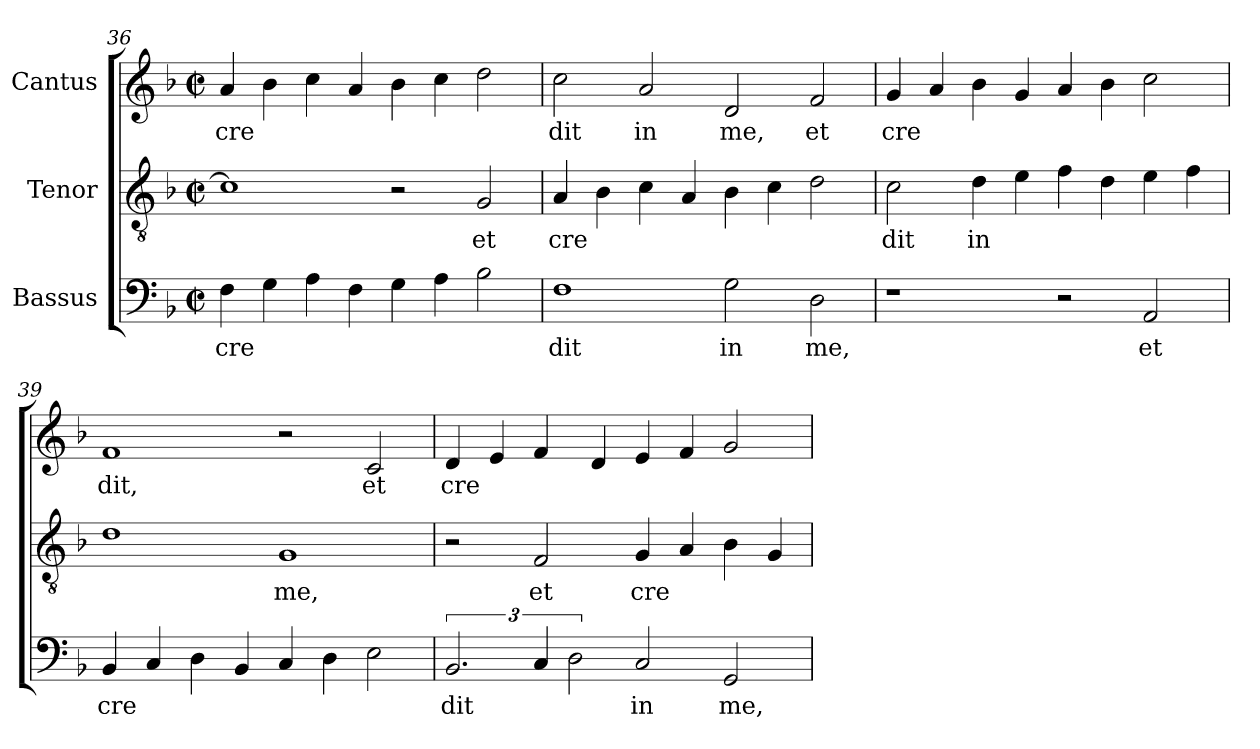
**kern	**text	**kern	**text	**kern	**text
*part3	*part3	*part2	*part2	*part1	*part1
*staff3	*staff3	*staff2	*staff2	*staff1	*staff1
*I"Bassus	*	*I"Tenor	*	*I"Cantus	*
*clefF4	*	*clefGv2	*	*clefG2	*
*k[b-]	*	*k[b-]	*	*k[b-]	*
*F:	*	*F:	*	*F:	*
*M2/2	*	*M2/2	*	*M2/2	*
*met(c|)	*	*met(c|)	*	*met(c|)	*
=36	=36	=36	=36	=36	=36
!	!LO:LY:b	!	!LO:LY:b:cj	!	!LO:LY:b:cj
4F\	cre-	1c]	.	4a/	cre-
!	!LO:LY:b	!	!	!	!LO:LY:b:cj
4G\	--	.	.	4b-\	--
!	!LO:LY:b	!	!	!	!LO:LY:b:cj
4A\	--	.	.	4cc\	--
!	!LO:LY:b	!	!	!	!LO:LY:b:cj
4F\	--	.	.	4a/	--
!	!LO:LY:b	!	!	!	!LO:LY:b:cj
4G\	--	2r	.	4b-\	--
!	!LO:LY:b	!	!	!	!LO:LY:b:cj
4A\	--	.	.	4cc\	--
!	!LO:LY:b	!	!LO:LY:b:cj	!	!LO:LY:b:cj
2B-\	--	2G/	et	2dd\	--
=37	=37	=37	=37	=37	=37
!	!LO:LY:b	!	!LO:LY:b:cj	!	!LO:LY:b:cj
1F	-dit	4A/	cre	2cc\	-dit
!	!	!	!LO:LY:b:cj	!	!
.	.	4B-\	.	.	.
!	!	!	!LO:LY:b:cj	!	!LO:LY:b:cj
.	.	4c\	.	2a/	in
!	!	!	!LO:LY:b:cj	!	!
.	.	4A/	.	.	.
!	!LO:LY:b	!	!LO:LY:b:cj	!	!LO:LY:b:cj
2G\	in	4B-\	.	2d/	me,
!	!	!	!LO:LY:b:cj	!	!
.	.	4c\	.	.	.
!	!LO:LY:b	!	!LO:LY:b:cj	!	!LO:LY:b:cj
2D\	me,	2d\	.	2f/	et
=38	=38	=38	=38	=38	=38
!	!	!	!LO:LY:b:cj	!	!LO:LY:b:cj
1r	.	2c\	dit	4g/	cre-
!	!	!	!	!	!LO:LY:b:cj
.	.	.	.	4a/	--
!	!	!	!LO:LY:b:cj	!	!LO:LY:b:cj
.	.	4d\	in	4b-\	--
!	!	!	!LO:LY:b:cj	!	!LO:LY:b:cj
.	.	4e\	.	4g/	--
!	!	!	!LO:LY:b:cj	!	!LO:LY:b:cj
2r	.	4f\	.	4a/	--
!	!	!	!LO:LY:b:cj	!	!LO:LY:b:cj
.	.	4d\	.	4b-\	--
!	!LO:LY:b	!	!LO:LY:b:cj	!	!LO:LY:b:cj
2AA/	et	4e\	.	2cc\	--
!	!	!	!LO:LY:b:cj	!	!
.	.	4f\	.	.	.
=39	=39	=39	=39	=39	=39
!	!LO:LY:b	!	!LO:LY:b:cj	!	!LO:LY:b:cj
4BB-/	cre-	1d	.	1f	-dit,
!	!LO:LY:b	!	!	!	!
4C/	--	.	.	.	.
!	!LO:LY:b	!	!	!	!
4D\	--	.	.	.	.
!	!LO:LY:b	!	!	!	!
4BB-/	--	.	.	.	.
!	!LO:LY:b	!	!LO:LY:b:cj	!	!
4C/	--	1G	me,	2r	.
!	!LO:LY:b	!	!	!	!
4D\	--	.	.	.	.
!	!LO:LY:b	!	!	!	!LO:LY:b:cj
2E\	--	.	.	2c/	et
!!LO:PB:g=z
=40	=40	=40	=40	=40	=40
!	!LO:LY:b	!	!	!	!LO:LY:b:cj
3.BB-/	-dit	2r	.	4d/	cre-
!	!	!	!	!	!LO:LY:b:cj
.	.	.	.	4e/	--
!	!LO:LY:b	!	!LO:LY:b:cj	!	!LO:LY:b:cj
6C/	.	2F/	et	4f/	--
!	!LO:LY:b	!	!	!	!
3D\	.	.	.	.	.
!	!	!	!	!	!LO:LY:b:cj
.	.	.	.	4d/	--
!	!LO:LY:b	!	!LO:LY:b:cj	!	!LO:LY:b:cj
2C/	in	4G/	cre-	4e/	--
!	!	!	!LO:LY:b:cj	!	!LO:LY:b:cj
.	.	4A/	--	4f/	--
!	!LO:LY:b	!	!LO:LY:b:cj	!	!LO:LY:b:cj
2GG/	me,	4B-\	--	2g/	--
!	!	!	!LO:LY:b:cj	!	!
.	.	4G/	--	.	.
=	=	=	=	=	=
*-	*-	*-	*-	*-	*-
